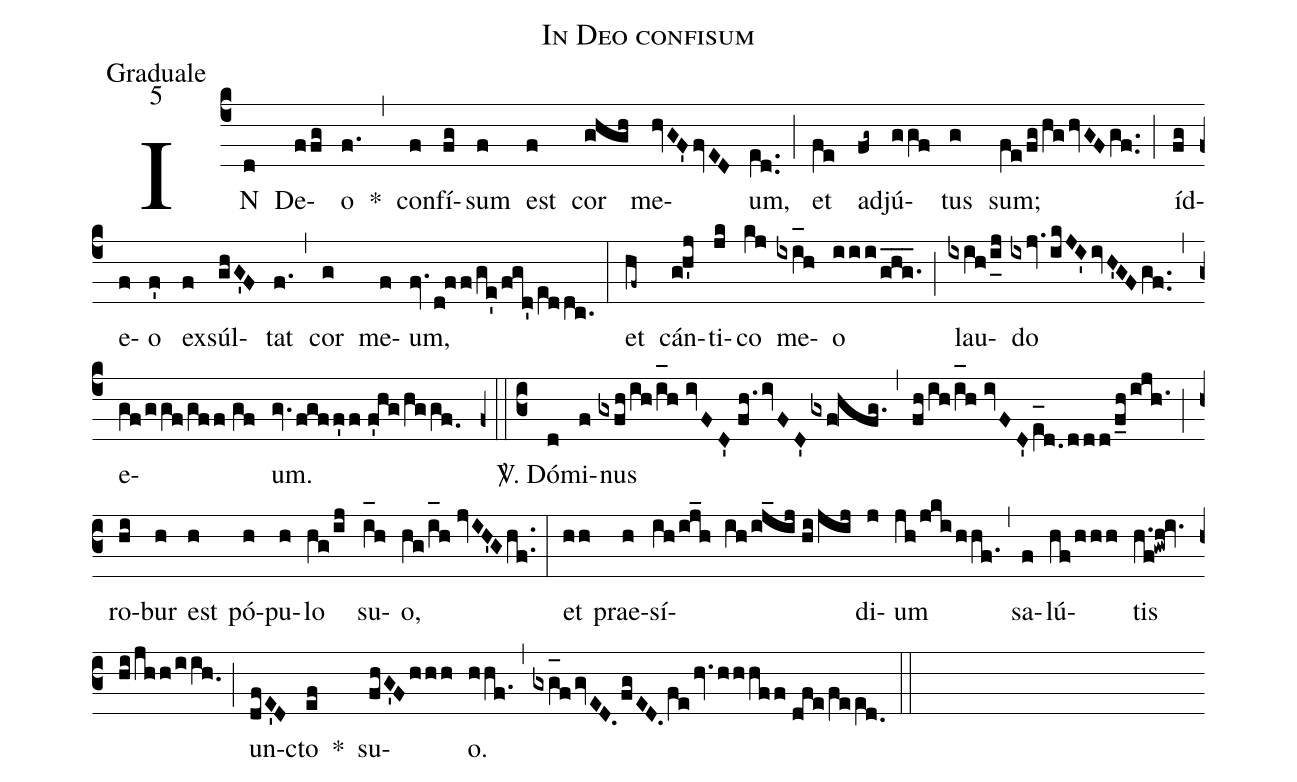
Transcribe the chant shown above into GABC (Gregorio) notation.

name:In Deo confisum;
office-part:Graduale;
mode:5;
%%
(c4) IN(d) De(ffg)o(f.) *(,) con(f)fí(fg)sum(f) est(f) cor(ghgh) me(hvGF'fvED)um,(e[ll:1]d..) (;) et(fe) ad(fg~)jú(ggf)tus(g) sum;(fe/fg/hghvGFgf..) (;) íd(fg)e(f)o(f') ex(f)súl(ghG'F)tat(f.) (,) cor(g) me(f)um,(fv.d!ff/ge'/fgd'/e[ll:1]ddc.) (:) et(hf~) cán(gh'j)ti(jk)co(kj) me(ixi_[oh:h]h)o(iii/ghg.___) (;) lau(ixih/i_[uh:l]j)do(ixjv.ikJI'ivH'GFgf..) (,) e(gf/ggf/gff//gf)um.(gv.fgff'f//f'hg/hggf.0) (z0::c3) <sp>V/</sp>. Dó(d)mi(f)nus(gxfh/ih/i_[oh:h]h//ivFD'//fh.ivFD'gxf!hfg.) (,) (fh/ih/i_[oh:h]h//ivFD'e_[oh:h][ll:1]d.0ddd/f_h/ijh.1) (;) ro(hi)bur(h) est(h) pó(h)pu(h)lo(hg/ij) su(i_[oh:h]h)o,(hg/i_[oh:h]h//jvIH'Ghf..) (:) et(hh) prae(h)sí(ih/ij_h ih/ij_ij//hi/jij)di(j)um(jh/jkihhf.) (,) sa(f)lú(hf/hhh)tis(h.f!gwh!iv.hi/jh/!h/iih.0) (;) un(dfE'D)cto(ef) *() su(fhG'Fhhh)o.(hhf.) (,) (gxg_[oh:h]fgvED.fgED.fehv.hhhf/!f//dfe/fee[ll:1]d.0) (::)
